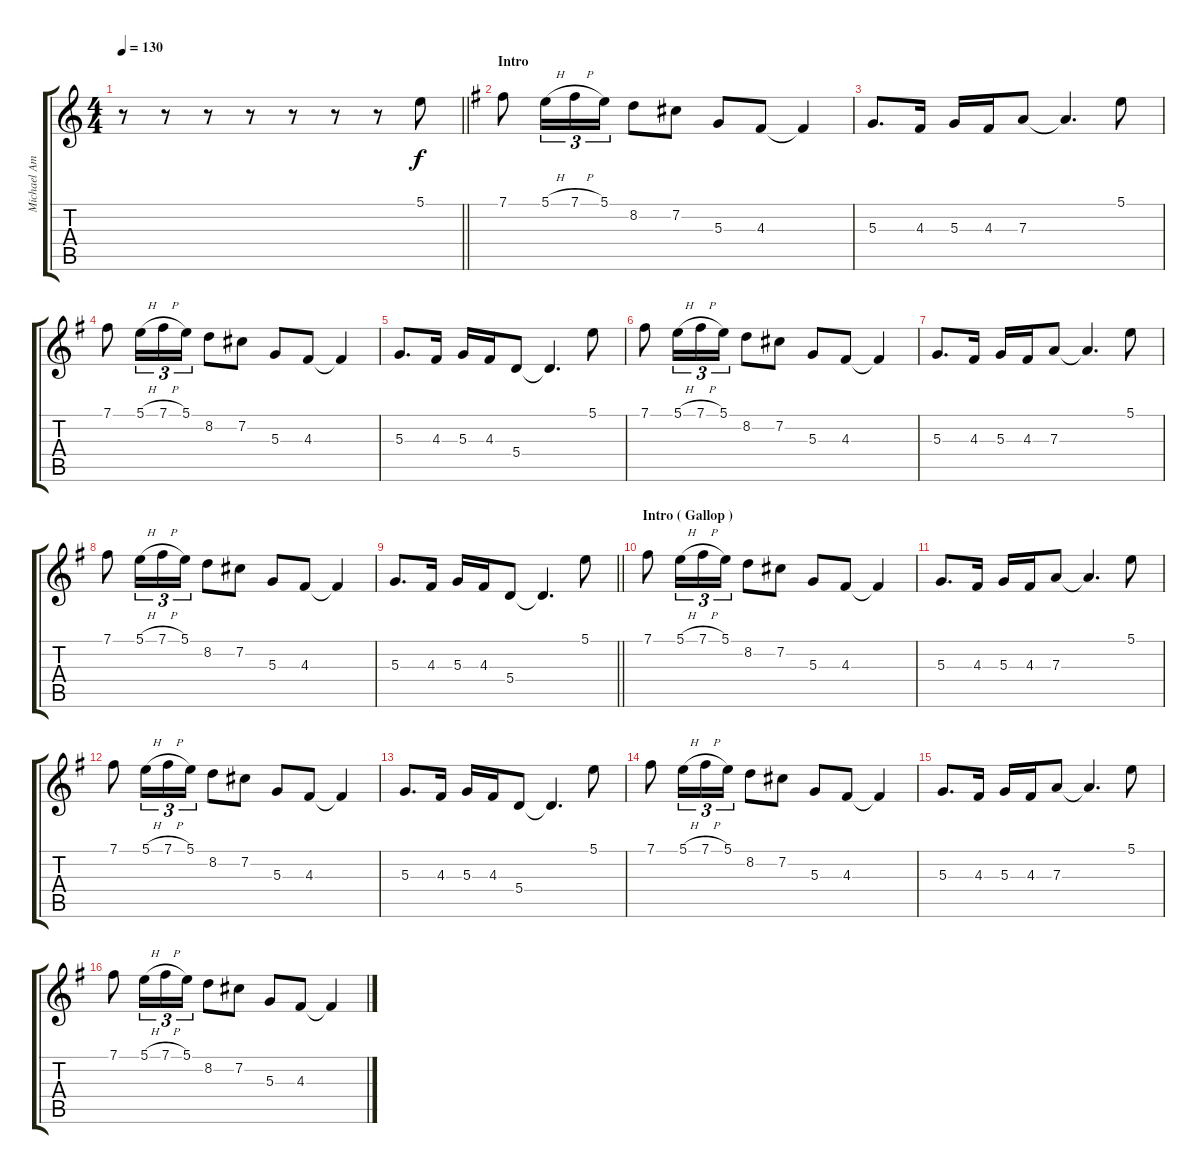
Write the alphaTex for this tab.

\track ("Michael Amott" "Michael Am") {instrument distortionguitar}
\staff {score tabs}
\tuning (B3 Gb3 D3 A2 E2 B1) {hide}
\ts (4 4)
\tempo 130
\clef g2
\barLineRight lightlight
\ks c
r.8{dy f instrument distortionguitar} r.8 r.8 r.8 r.8 r.8 r.8 5.1.8 |
\section ("" "Intro")
\ks g
7.1.8 5.1{h}.16{tu (3 2)} 7.1{h}.16{tu (3 2)} 5.1.16{tu (3 2)} 8.2.8 7.2.8 5.3.8 4.3.8 4.3{t}.4 |
5.3.8{d} 4.3.16 5.3.16 4.3.16 7.3.8 7.3{t}.4{d} 5.1.8 |
7.1.8 5.1{h}.16{tu (3 2)} 7.1{h}.16{tu (3 2)} 5.1.16{tu (3 2)} 8.2.8 7.2.8 5.3.8 4.3.8 4.3{t}.4 |
5.3.8{d} 4.3.16 5.3.16 4.3.16 5.4.8 5.4{t}.4{d} 5.1.8 |
7.1.8 5.1{h}.16{tu (3 2)} 7.1{h}.16{tu (3 2)} 5.1.16{tu (3 2)} 8.2.8 7.2.8 5.3.8 4.3.8 4.3{t}.4 |
5.3.8{d} 4.3.16 5.3.16 4.3.16 7.3.8 7.3{t}.4{d} 5.1.8 |
7.1.8 5.1{h}.16{tu (3 2)} 7.1{h}.16{tu (3 2)} 5.1.16{tu (3 2)} 8.2.8 7.2.8 5.3.8 4.3.8 4.3{t}.4 |
\barLineRight lightlight
5.3.8{d} 4.3.16 5.3.16 4.3.16 5.4.8 5.4{t}.4{d} 5.1.8 |
\section ("" "Intro ( Gallop )")
7.1.8 5.1{h}.16{tu (3 2)} 7.1{h}.16{tu (3 2)} 5.1.16{tu (3 2)} 8.2.8 7.2.8 5.3.8 4.3.8 4.3{t}.4 |
5.3.8{d} 4.3.16 5.3.16 4.3.16 7.3.8 7.3{t}.4{d} 5.1.8 |
7.1.8 5.1{h}.16{tu (3 2)} 7.1{h}.16{tu (3 2)} 5.1.16{tu (3 2)} 8.2.8 7.2.8 5.3.8 4.3.8 4.3{t}.4 |
5.3.8{d} 4.3.16 5.3.16 4.3.16 5.4.8 5.4{t}.4{d} 5.1.8 |
7.1.8 5.1{h}.16{tu (3 2)} 7.1{h}.16{tu (3 2)} 5.1.16{tu (3 2)} 8.2.8 7.2.8 5.3.8 4.3.8 4.3{t}.4 |
5.3.8{d} 4.3.16 5.3.16 4.3.16 7.3.8 7.3{t}.4{d} 5.1.8 |
7.1.8 5.1{h}.16{tu (3 2)} 7.1{h}.16{tu (3 2)} 5.1.16{tu (3 2)} 8.2.8 7.2.8 5.3.8 4.3.8 4.3{t}.4
